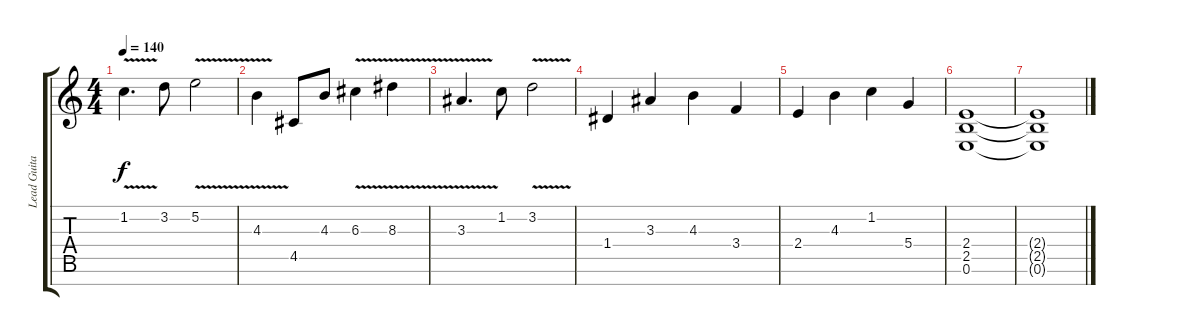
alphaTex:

\track ("Lead Guitar" "Lead Guita") {instrument distortionguitar}
\staff {score tabs}
\tuning (E4 B3 G3 D3 A2 E2 B1) {hide}
\ts (4 4)
\tempo 140
\clef g2
\ks c
1.2{v}.4{d dy f} 3.2.8 5.2{v}.2 |
4.3{v}.4 4.5.8 4.3.8 6.3{v}.4 8.3{v}.4 |
3.3{v}.4{d} 1.2.8 3.2{v}.2 |
1.4.4 3.3.4 4.3.4 3.4.4 |
2.4.4 4.3.4 1.2.4 5.4.4 |
(2.4 2.5 0.6).1 |
(2.4{t} 2.5{t} 0.6{t}).1
